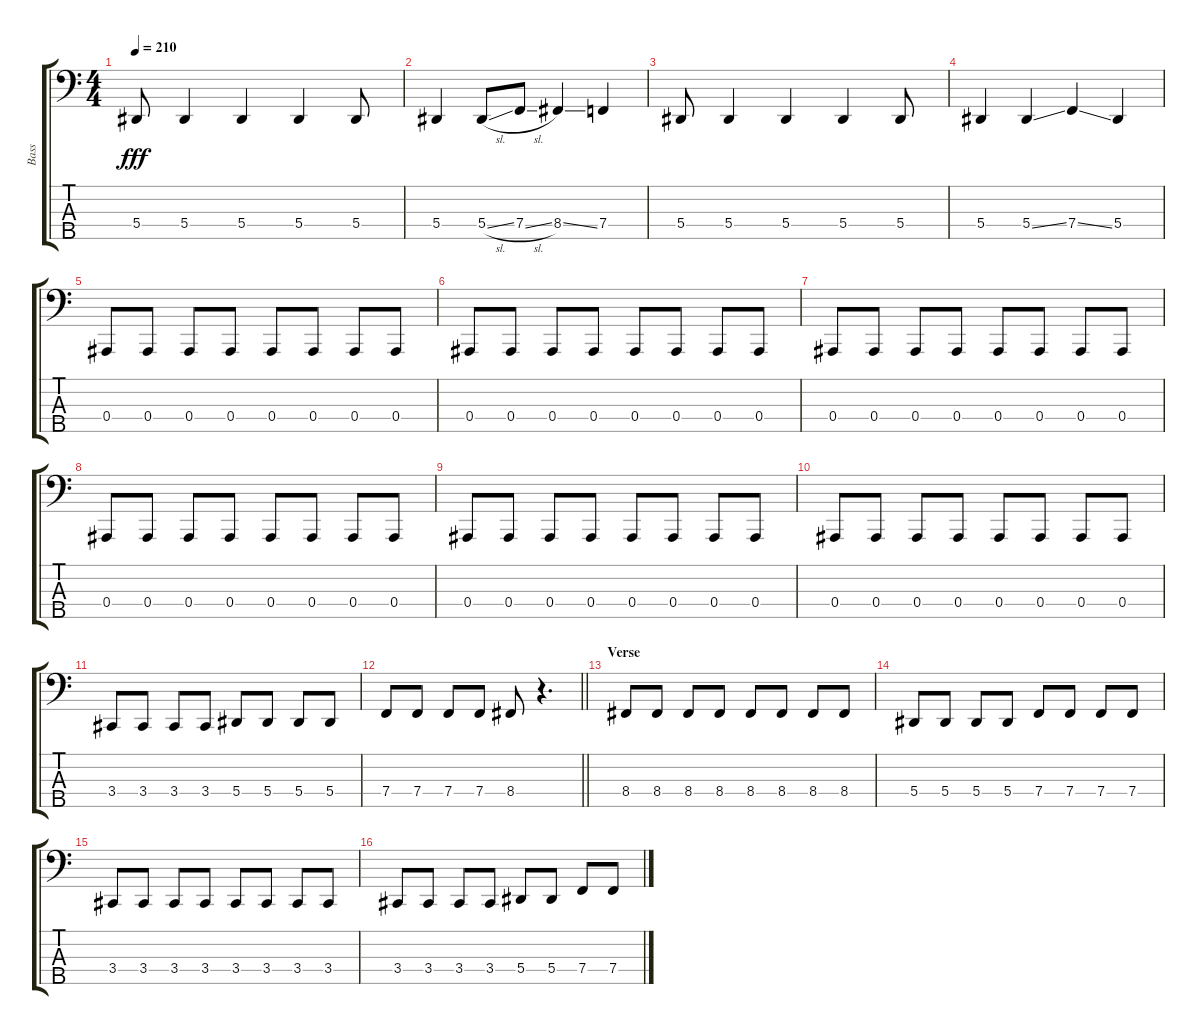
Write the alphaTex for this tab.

\track ("Bass" "Bass") {instrument electricbassfinger}
\staff {score tabs}
\tuning (Eb2 Bb1 F1 Bb0 F0) {hide}
\ts (4 4)
\tempo 210
\clef f4
\ks c
5.4.8{dy fff} 5.4.4 5.4.4 5.4.4 5.4.8 |
5.4.4 5.4{sl}.8 7.4{sl}.8 8.4{ss}.4 7.4.4 |
5.4.8 5.4.4 5.4.4 5.4.4 5.4.8 |
5.4.4 5.4{ss}.4 7.4{ss}.4 5.4.4 |
0.4.8 0.4.8 0.4.8 0.4.8 0.4.8 0.4.8 0.4.8 0.4.8 |
0.4.8 0.4.8 0.4.8 0.4.8 0.4.8 0.4.8 0.4.8 0.4.8 |
0.4.8 0.4.8 0.4.8 0.4.8 0.4.8 0.4.8 0.4.8 0.4.8 |
0.4.8 0.4.8 0.4.8 0.4.8 0.4.8 0.4.8 0.4.8 0.4.8 |
0.4.8 0.4.8 0.4.8 0.4.8 0.4.8 0.4.8 0.4.8 0.4.8 |
0.4.8 0.4.8 0.4.8 0.4.8 0.4.8 0.4.8 0.4.8 0.4.8 |
3.4.8 3.4.8 3.4.8 3.4.8 5.4.8 5.4.8 5.4.8 5.4.8 |
\barLineRight lightlight
7.4.8 7.4.8 7.4.8 7.4.8 8.4.8 r.4{d} |
\section ("" "Verse")
8.4.8 8.4.8 8.4.8 8.4.8 8.4.8 8.4.8 8.4.8 8.4.8 |
5.4.8 5.4.8 5.4.8 5.4.8 7.4.8 7.4.8 7.4.8 7.4.8 |
3.4.8 3.4.8 3.4.8 3.4.8 3.4.8 3.4.8 3.4.8 3.4.8 |
3.4.8 3.4.8 3.4.8 3.4.8 5.4.8 5.4.8 7.4.8 7.4.8
